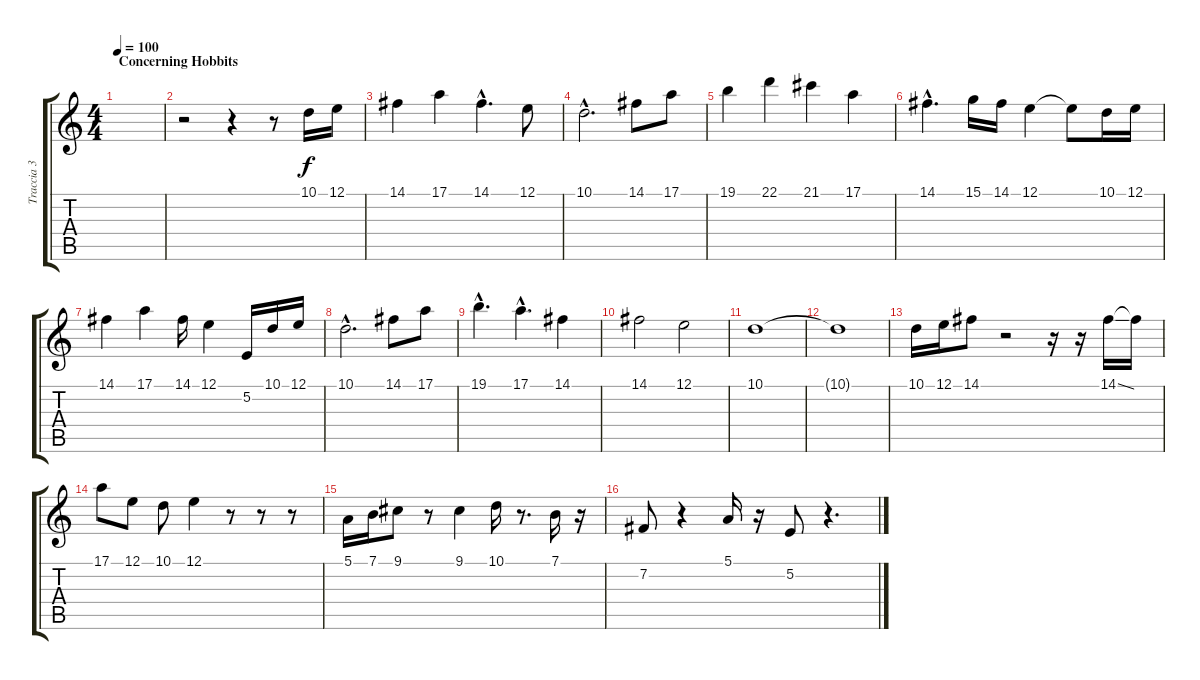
\track ("Traccia 3" "Traccia 3") {instrument flute}
\staff {score tabs}
\tuning (E4 B3 G3 D3 A2 E2) {hide}
\ts (4 4)
\section ("" "Concerning Hobbits")
\tempo 100
\clef g2
\ks c
|
r.2 r.4 r.8 10.1.16 12.1.16 |
14.1.4 17.1.4 14.1{hac}.4{d} 12.1.8 |
10.1{hac}.2{d} 14.1.8 17.1.8 |
19.1.4 22.1.4 21.1.4 17.1.4 |
14.1{hac}.4{d} 15.1.16 14.1.16 12.1.4 12.1{t}.8 10.1.16 12.1.16 |
14.1.4 17.1.4 14.1.16 12.1.4 5.2.16 10.1.16 12.1.16 |
10.1{hac}.2{d} 14.1.8 17.1.8 |
19.1{hac}.4{d} 17.1{hac}.4{d} 14.1.4 |
14.1.2 12.1.2 |
10.1.1 |
10.1{t}.1{volume 12} |
10.1.16{instrument violin} 12.1.16 14.1.8 r.2 r.16 r.16 14.1{ss}.16 14.1{t}.16 |
17.1.8 12.1.8 10.1.8 12.1.4 r.8 r.8 r.8 |
5.1.16 7.1.16 9.1.8 r.8 9.1.4 10.1.16 r.8{d} 7.1.16 r.16 |
7.2.8 r.4 5.1.16 r.16 5.2.8 r.4{d}
